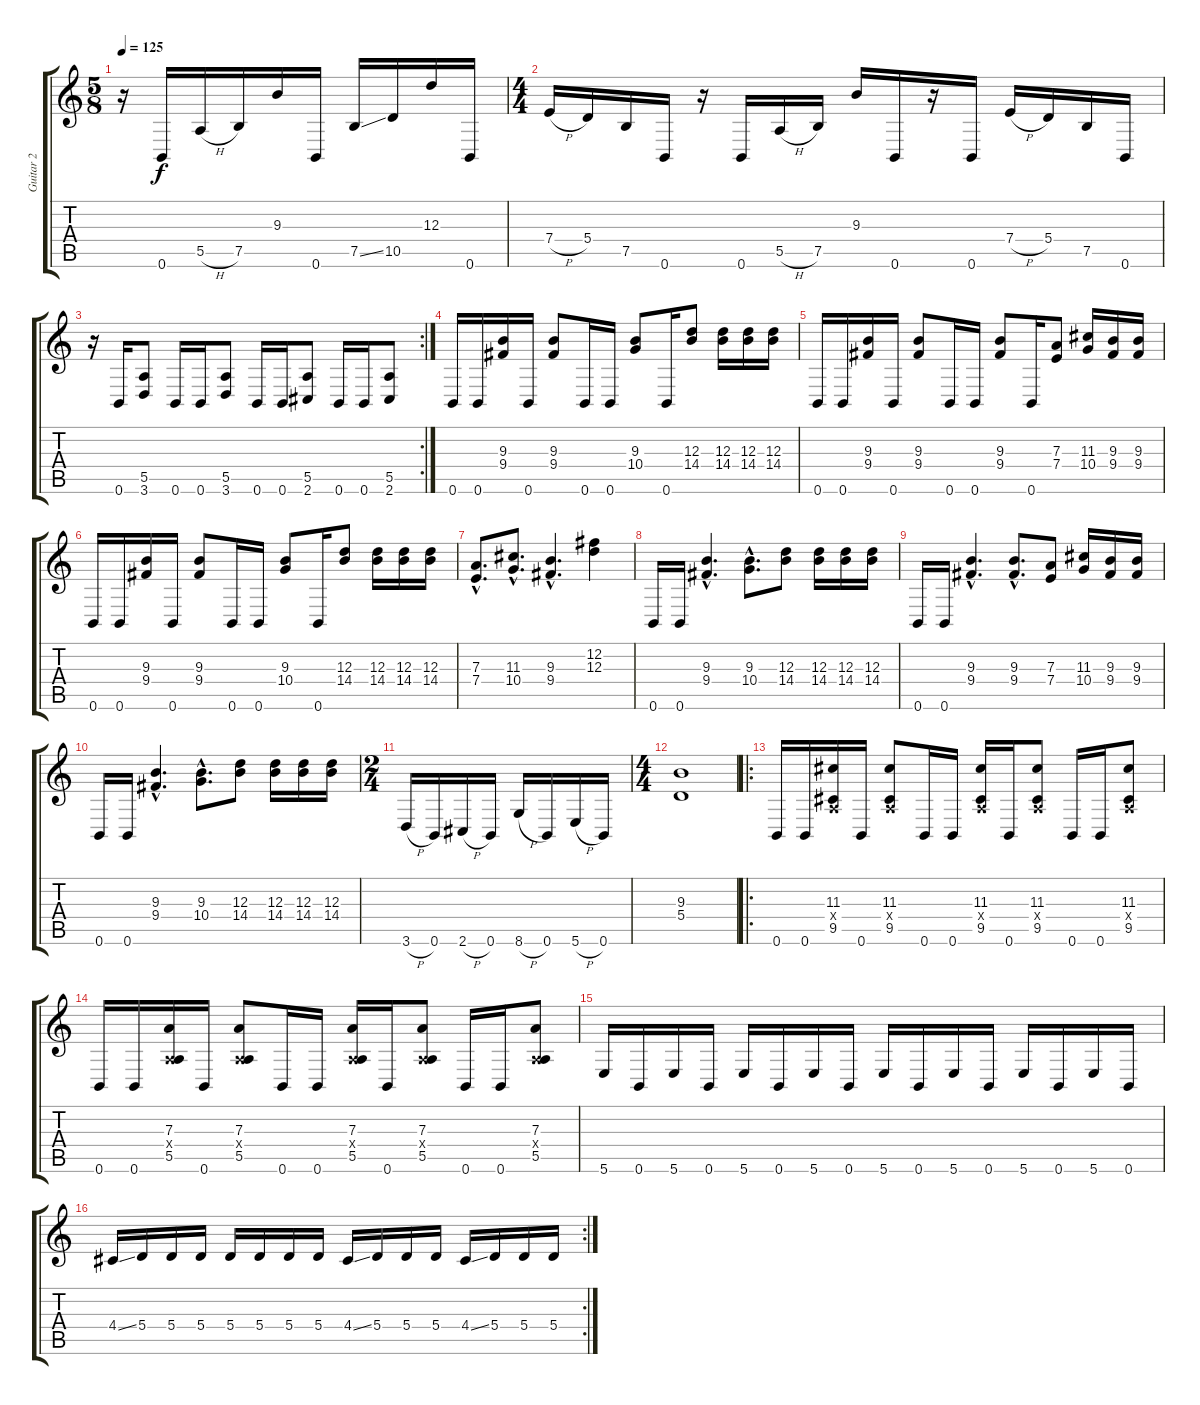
\track ("Guitar 2" "Guitar 2") {instrument distortionguitar}
\staff {score tabs}
\tuning (B3 Gb3 D3 A2 E2 B1) {hide}
\ts (5 8)
\tempo 125
\clef g2
\ks c
r.16{dy f} 0.6.16 5.5{h}.16 7.5.16 9.3.16 0.6.16 7.5{ss}.16 10.5.16 12.3.16 0.6.16 |
\ts (4 4)
7.4{h}.16 5.4.16 7.5.16 0.6.16 r.16 0.6.16 5.5{h}.16 7.5.16 9.3.16 0.6.16 r.16 0.6.16 7.4{h}.16 5.4.16 7.5.16 0.6.16 |
\rc 2
r.16 0.6.16 (5.5 3.6).8 0.6.16 0.6.16 (5.5 3.6).8 0.6.16 0.6.16 (5.5 2.6).8 0.6.16 0.6.16 (5.5 2.6).8 |
0.6.16 0.6.16 (9.3 9.4).16 0.6.16 (9.3 9.4).8 0.6.16 0.6.16 (9.3 10.4).8 0.6.16 (12.3 14.4).8 (12.3 14.4).16 (12.3 14.4).16 (12.3 14.4).16 |
0.6.16 0.6.16 (9.3 9.4).16 0.6.16 (9.3 9.4).8 0.6.16 0.6.16 (9.3 9.4).8 0.6.16 (7.3 7.4).8 (11.3 10.4).16 (9.3 9.4).16 (9.3 9.4).16 |
0.6.16 0.6.16 (9.3 9.4).16 0.6.16 (9.3 9.4).8 0.6.16 0.6.16 (9.3 10.4).8 0.6.16 (12.3 14.4).8 (12.3 14.4).16 (12.3 14.4).16 (12.3 14.4).16 |
(7.3{hac} 7.4{hac}).8{d} (11.3{hac} 10.4{hac}).8{d} (9.3{hac} 9.4{hac}).4{d} (12.2 12.3).4 |
0.6.16 0.6.16 (9.3{hac} 9.4{hac}).4{d} (9.3{hac} 10.4{hac}).8{d} (12.3 14.4).8 (12.3 14.4).16 (12.3 14.4).16 (12.3 14.4).16 |
0.6.16 0.6.16 (9.3{hac} 9.4{hac}).4{d} (9.3{hac} 9.4{hac}).8{d} (7.3 7.4).8 (11.3 10.4).16 (9.3 9.4).16 (9.3 9.4).16 |
0.6.16 0.6.16 (9.3{hac} 9.4{hac}).4{d} (9.3{hac} 10.4{hac}).8{d} (12.3 14.4).8 (12.3 14.4).16 (12.3 14.4).16 (12.3 14.4).16 |
\ts (2 4)
3.6{h}.16 0.6.16 2.6{h}.16 0.6.16 8.6{h}.16 0.6.16 5.6{h}.16 0.6.16 |
\ts (4 4)
(9.3 5.4).1 |
\ro
0.6.16 0.6.16 (11.3 0.4{x} 9.5).16 0.6.16 (11.3 0.4{x} 9.5).8 0.6.16 0.6.16 (11.3 0.4{x} 9.5).16 0.6.16 (11.3 0.4{x} 9.5).8 0.6.16 0.6.16 (11.3 0.4{x} 9.5).8 |
0.6.16 0.6.16 (7.3 0.4{x} 5.5).16 0.6.16 (7.3 0.4{x} 5.5).8 0.6.16 0.6.16 (7.3 0.4{x} 5.5).16 0.6.16 (7.3 0.4{x} 5.5).8 0.6.16 0.6.16 (7.3 0.4{x} 5.5).8 |
5.6.16 0.6.16 5.6.16 0.6.16 5.6.16 0.6.16 5.6.16 0.6.16 5.6.16 0.6.16 5.6.16 0.6.16 5.6.16 0.6.16 5.6.16 0.6.16 |
\rc 2
4.4{ss}.16 5.4.16 5.4.16 5.4.16 5.4.16 5.4.16 5.4.16 5.4.16 4.4{ss}.16 5.4.16 5.4.16 5.4.16 4.4{ss}.16 5.4.16 5.4.16 5.4.16
